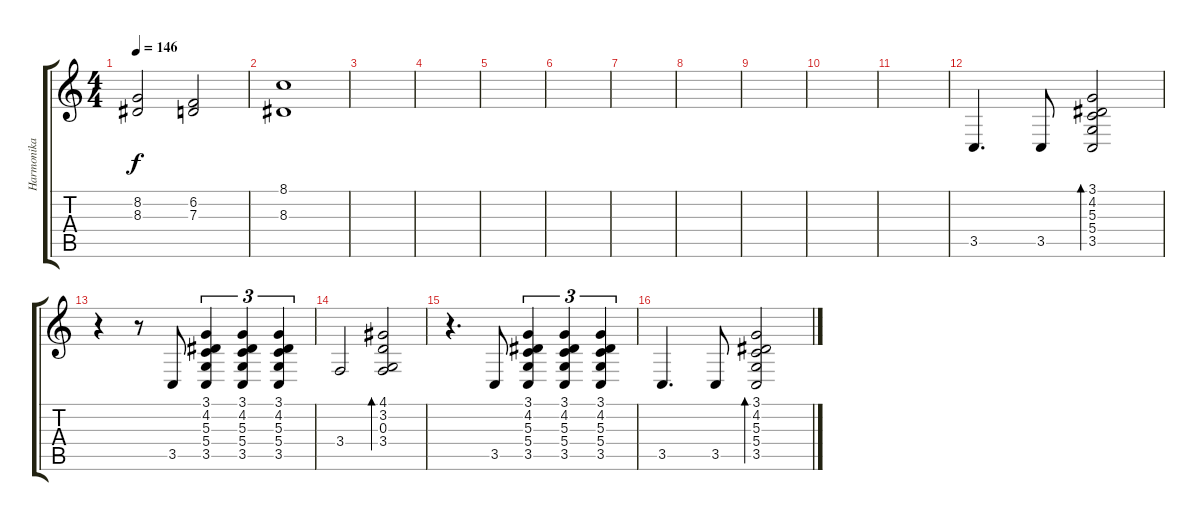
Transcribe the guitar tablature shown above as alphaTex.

\track ("Harmonika" "Harmonika") {instrument harmonica}
\staff {score tabs}
\tuning (E4 B3 G3 D3 A2 E2) {hide}
\ts (4 4)
\tempo 146
\clef g2
\ks c
(8.2{t} 8.3{t}).2{dy f} (6.2 7.3).2 |
(8.1 8.3).1 |
|
|
|
|
|
|
|
|
|
3.5.4{d} 3.5.8 (3.1 4.2 5.3 5.4 3.5).2{bd 30} |
r.4 r.8 3.5.8 (3.1 4.2 5.3 5.4 3.5).4{tu (3 2)} (3.1 4.2 5.3 5.4 3.5).4{tu (3 2)} (3.1 4.2 5.3 5.4 3.5).4{tu (3 2)} |
3.4.2 (4.1 3.2 0.3 3.4).2{bd 30} |
r.4{d} 3.5.8 (3.1 4.2 5.3 5.4 3.5).4{tu (3 2)} (3.1 4.2 5.3 5.4 3.5).4{tu (3 2)} (3.1 4.2 5.3 5.4 3.5).4{tu (3 2)} |
3.5.4{d} 3.5.8 (3.1 4.2 5.3 5.4 3.5).2{bd 30}
